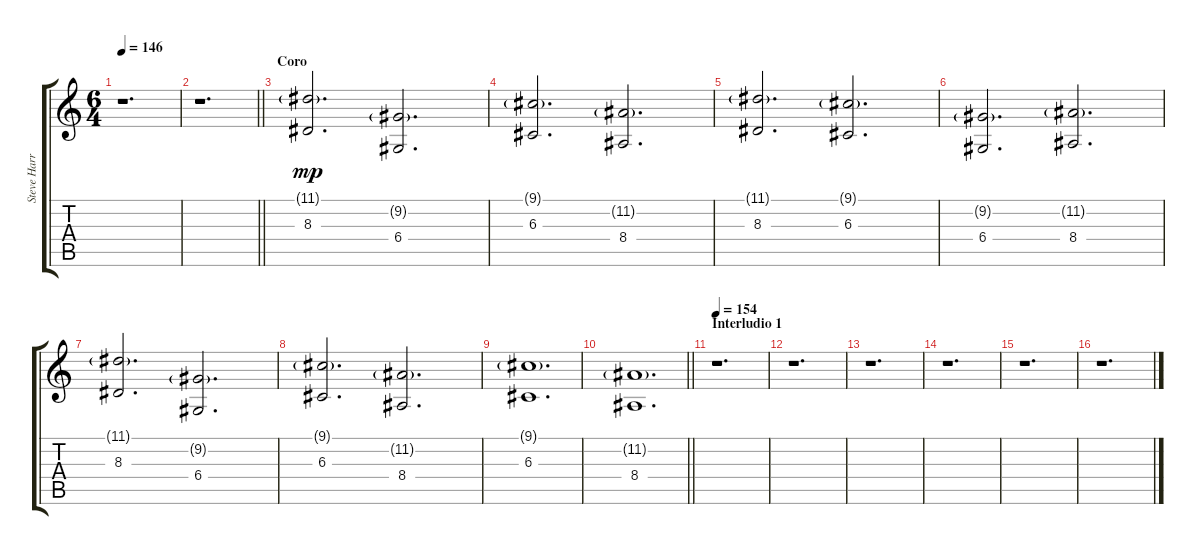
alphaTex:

\track ("Steve Harris (Sintetizador)" "Steve Harr") {instrument stringensemble1}
\staff {score tabs}
\tuning (E4 B3 G3 D3 A2 E2) {hide}
\ts (6 4)
\tempo 146
\clef g2
\ks c
r.1{d dy f} |
\barLineRight lightlight
r.1{d} |
\section ("" "Coro")
(11.1{g} 8.3).2{d dy mp volume 11 instrument stringensemble1} (9.2{g} 6.4).2{d} |
(9.1{g} 6.3).2{d} (11.2{g} 8.4).2{d} |
(11.1{g} 8.3).2{d} (9.1{g} 6.3).2{d} |
(9.2{g} 6.4).2{d} (11.2{g} 8.4).2{d} |
(11.1{g} 8.3).2{d} (9.2{g} 6.4).2{d} |
(9.1{g} 6.3).2{d} (11.2{g} 8.4).2{d} |
(9.1{g} 6.3).1{d} |
\barLineRight lightlight
(11.2{g} 8.4).1{d} |
\section ("" "Interludio 1")
\tempo 154
r.1{d} |
r.1{d} |
r.1{d} |
r.1{d} |
r.1{d} |
r.1{d}
